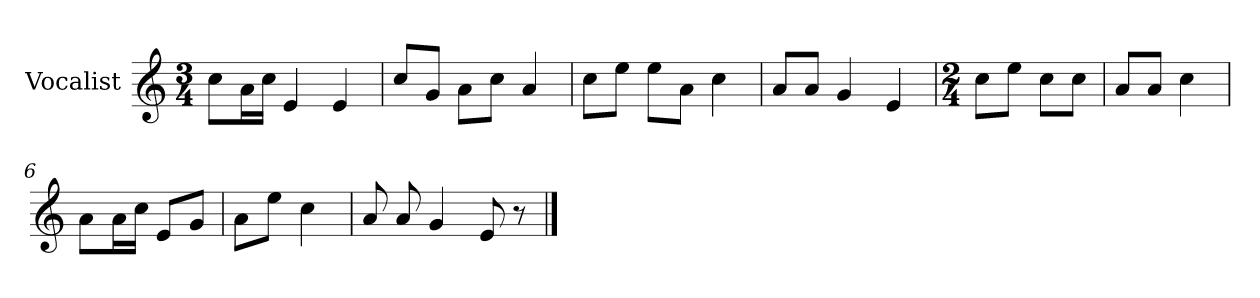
**kern
*part1
*staff1
*I"Vocalist
*k[]
*C:
*M3/4
=
8ccL
16aL
16ccJJ
4e
4e
=1
8ccL
8gJ
8aL
8ccJ
4a
=2
8ccL
8eeJ
8eeL
8aJ
4cc
=3
8aL
8aJ
4g
4e
=4
*M2/4
8ccL
8eeJ
8ccL
8ccJ
=5
8aL
8aJ
4cc
=6
8aL
16aL
16ccJJ
8eL
8gJ
=7
8aL
8eeJ
4cc
=8
8a
8a
4g
8e
8r
==
*-
